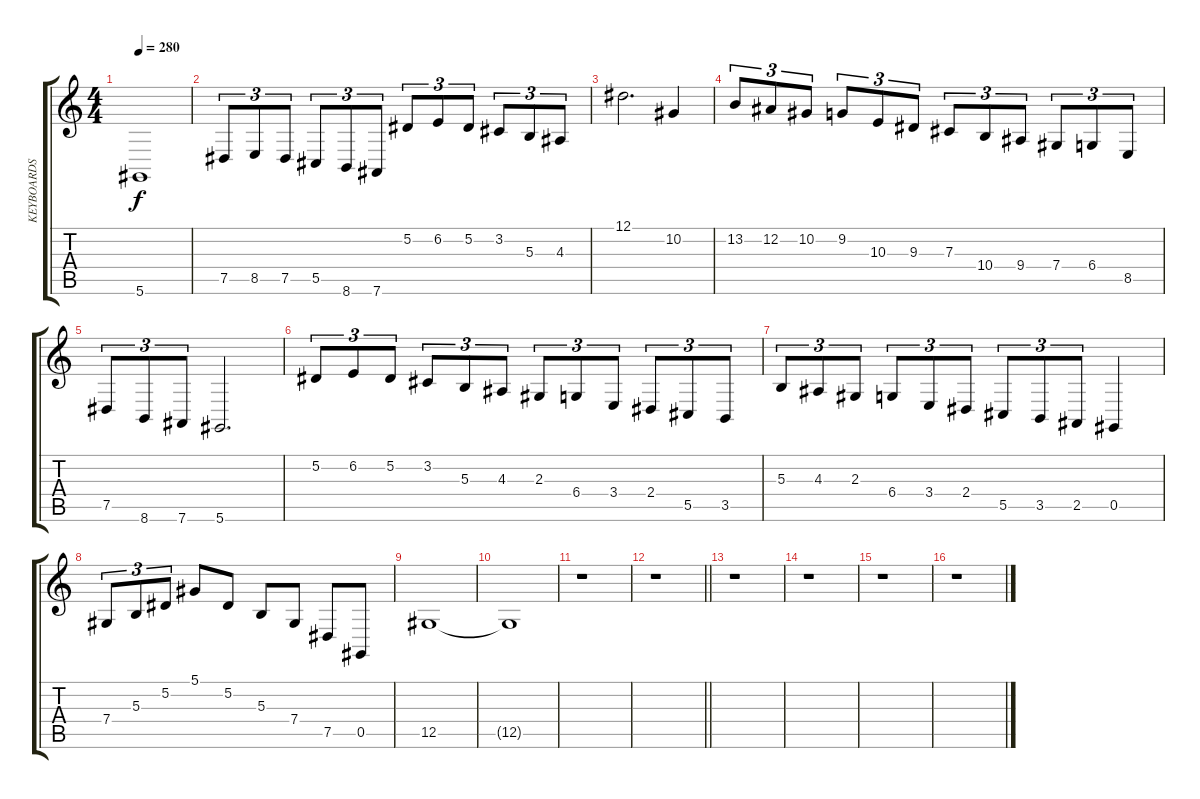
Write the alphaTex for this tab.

\track ("KEYBOARDS 2" "KEYBOARDS ") {instrument synthstrings2}
\staff {score tabs}
\tuning (Eb4 Bb3 Gb3 Db3 Ab2 Eb2) {hide}
\ts (4 4)
\tempo 280
\clef g2
\ks c
5.6.1{dy f} |
7.5.8{tu (3 2)} 8.5.8{tu (3 2)} 7.5.8{tu (3 2)} 5.5.8{tu (3 2)} 8.6.8{tu (3 2)} 7.6.8{tu (3 2)} 5.2.8{tu (3 2)} 6.2.8{tu (3 2)} 5.2.8{tu (3 2)} 3.2.8{tu (3 2)} 5.3.8{tu (3 2)} 4.3.8{tu (3 2)} |
12.1.2{d} 10.2.4 |
13.2.8{tu (3 2)} 12.2.8{tu (3 2)} 10.2.8{tu (3 2)} 9.2.8{tu (3 2)} 10.3.8{tu (3 2)} 9.3.8{tu (3 2)} 7.3.8{tu (3 2)} 10.4.8{tu (3 2)} 9.4.8{tu (3 2)} 7.4.8{tu (3 2)} 6.4.8{tu (3 2)} 8.5.8{tu (3 2)} |
7.5.8{tu (3 2)} 8.6.8{tu (3 2)} 7.6.8{tu (3 2)} 5.6.2{d} |
5.2.8{tu (3 2)} 6.2.8{tu (3 2)} 5.2.8{tu (3 2)} 3.2.8{tu (3 2)} 5.3.8{tu (3 2)} 4.3.8{tu (3 2)} 2.3.8{tu (3 2)} 6.4.8{tu (3 2)} 3.4.8{tu (3 2)} 2.4.8{tu (3 2)} 5.5.8{tu (3 2)} 3.5.8{tu (3 2)} |
5.3.8{tu (3 2)} 4.3.8{tu (3 2)} 2.3.8{tu (3 2)} 6.4.8{tu (3 2)} 3.4.8{tu (3 2)} 2.4.8{tu (3 2)} 5.5.8{tu (3 2)} 3.5.8{tu (3 2)} 2.5.8{tu (3 2)} 0.5.4 |
7.4.8{tu (3 2)} 5.3.8{tu (3 2)} 5.2.8{tu (3 2)} 5.1.8 5.2.8 5.3.8 7.4.8 7.5.8 0.5.8 |
12.5.1 |
12.5{t}.1 |
r.1 |
\barLineRight lightlight
r.1 |
r.1 |
r.1 |
r.1 |
r.1
